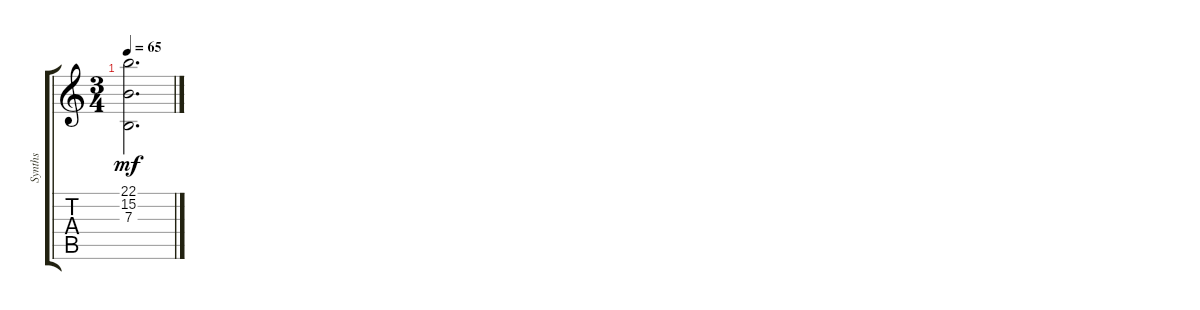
\track ("Synths" "Synths") {instrument stringensemble2}
\staff {score tabs}
\tuning (Db4 Ab3 E3 B2 Gb2 B1) {hide}
\ts (3 4)
\tempo 65
\clef g2
\ks c
(22.1{t} 15.2{t} 7.3{t}).2{d dy mf}
